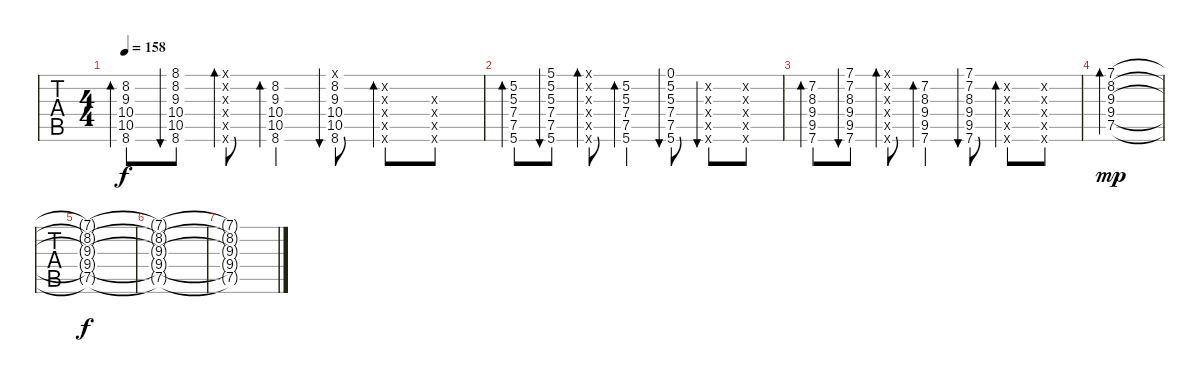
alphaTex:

\track ("   " "   ") {instrument electricguitarjazz}
\staff {tabs}
\tuning (D4 A3 F3 C3 G2 D2) {hide}
\ts (4 4)
\tempo 158
\clef g2
\ks c
(8.2 9.3 10.4 10.5 8.6).8{bd 120 dy f} (8.1 8.2 9.3 10.4 10.5 8.6).8{bu 60} (8.1{x} 8.2{x} 9.3{x} 10.4{x} 10.5{x} 8.6{x}).8{bd 60} (8.2 9.3 10.4 10.5 8.6).4{bd 60} (8.1{x} 8.2 9.3 10.4 10.5 8.6).8{bu 60} (8.2{x} 9.3{x} 10.4{x} 10.5{x} 8.6{x}).8{bd 60} (9.3{x} 10.4{x} 10.5{x} 8.6{x}).8 |
(5.2 5.3 7.4 7.5 5.6).8{bd 120} (5.1 5.2 5.3 7.4 7.5 5.6).8{bu 60} (5.1{x} 5.2{x} 5.3{x} 7.4{x} 7.5{x} 5.6{x}).8{bd 60} (5.2 5.3 7.4 7.5 5.6).4{bd 60} (0.1 5.2 5.3 7.4 7.5 5.6).8{bu 60} (5.2{x} 5.3{x} 7.4{x} 7.5{x} 5.6{x}).8{bu 120} (5.2{x} 5.3{x} 7.4{x} 7.5{x} 5.6{x}).8 |
(7.2 8.3 9.4 9.5 7.6).8{bd 120} (7.1 7.2 8.3 9.4 9.5 7.6).8{bu 60} (7.1{x} 7.2{x} 8.3{x} 9.4{x} 9.5{x} 7.6{x}).8{bd 60} (7.2 8.3 9.4 9.5 7.6).4{bd 60} (7.1 7.2 8.3 9.4 9.5 7.6).8{bu 60} (7.2{x} 8.3{x} 9.4{x} 9.5{x} 7.6{x}).8{bd 120} (7.2{x} 8.3{x} 9.4{x} 9.5{x} 7.6{x}).8 |
(7.1 8.2 9.3 9.4 7.5).1{bd 120 dy mp} |
(7.1{t} 8.2{t} 9.3{t} 9.4{t} 7.5{t}).1{dy f} |
(7.1{t} 8.2{t} 9.3{t} 9.4{t} 7.5{t}).1 |
(7.1{t} 8.2{t} 9.3{t} 9.4{t} 7.5{t}).1
